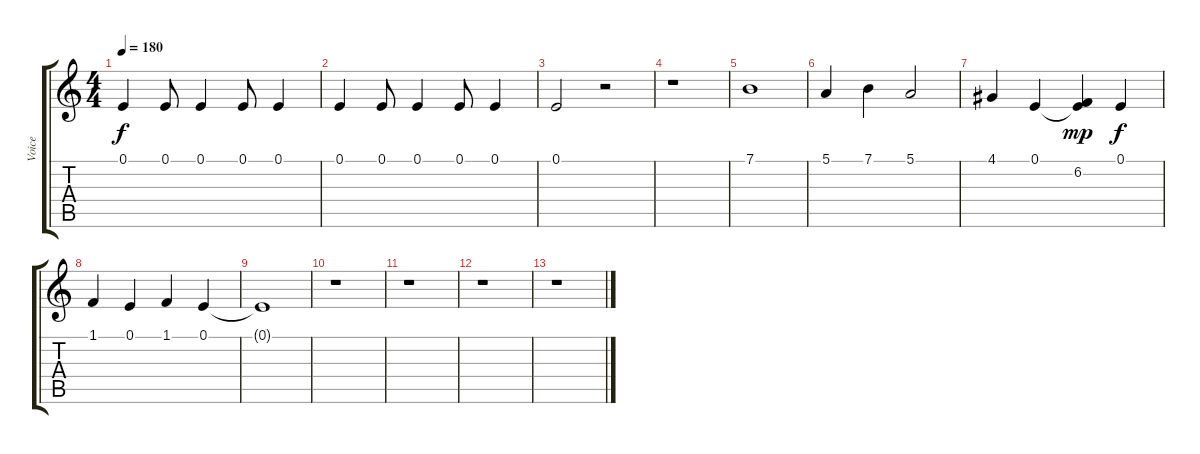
\track ("Voice" "Voice") {instrument stringensemble1}
\staff {score tabs}
\tuning (E4 B3 G3 D3 A2 E2) {hide}
\ts (4 4)
\tempo 180
\clef g2
\ks c
0.1.4{dy f} 0.1.8 0.1.4 0.1.8 0.1.4 |
0.1.4 0.1.8 0.1.4 0.1.8 0.1.4 |
0.1.2 r.2 |
r.1 |
7.1.1 |
5.1.4 7.1.4 5.1.2 |
4.1.4 0.1.4 (0.1{t} 6.2).4{dy mp} 0.1.4{dy f} |
1.1.4 0.1.4 1.1.4 0.1.4 |
0.1{t}.1 |
r.1 |
r.1 |
r.1 |
r.1
